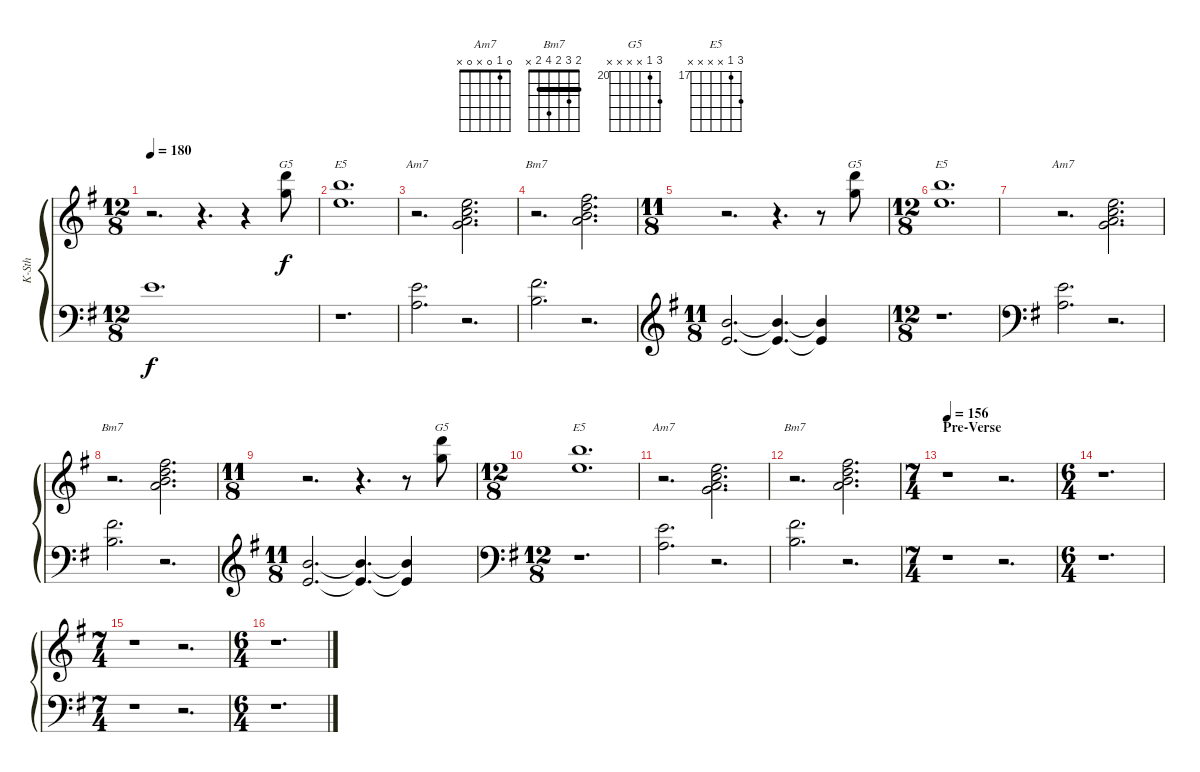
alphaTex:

\defaultSystemsLayout 4
\bracketExtendMode groupsimilarinstruments
\otherSystemsTrackNameOrientation horizontal
\track ("Bell Patch" "K-Sth") {multiBarRest instrument fx3crystal}
\staff {score}
\tuning (E4 B3 G3 D3 A2 E2)
\chord ("Am7" 0 1 0 x 0 x) {showfingering false}
\chord ("Bm7" 2 3 2 4 2 x) {showfingering false barre (2 2)}
\chord ("G5" 22 20 x x x x) {firstfret 20 showfingering false}
\chord ("E5" 19 17 x x x x) {firstfret 17 showfingering false}
\ts (12 8)
\tempo 180
\clef g2
\ks g
r.2{d dy f} r.4{d} r.4 (20.2{acc forcenatural} 22.1{acc forcenatural}).8{ch "G5"} |
(17.2{acc forcenatural} 19.1{acc forcenatural}).1{d ch "E5"} |
r.2{d ch "Am7"} (26.4{acc forcenatural} 17.3{acc forcenatural} 10.2{acc forcenatural} 3.1{acc forcenatural}).2{d} |
r.2{d ch "Bm7"} (5.1{acc forcenatural} 12.2{acc forcenatural} 19.3{acc forcenatural} 28.4{acc #}).2{d} |
\ts (11 8)
\beaming (8 3 3 3 2)
r.2{d} r.4{d} r.8 (20.2{acc forcenatural} 22.1{acc forcenatural}).8{ch "G5"} |
\ts (12 8)
\beaming (8 3 3 3 3)
(17.2{acc forcenatural} 19.1{acc forcenatural}).1{d ch "E5"} |
r.2{d ch "Am7"} (26.4{acc forcenatural} 17.3{acc forcenatural} 10.2{acc forcenatural} 3.1{acc forcenatural}).2{d} |
r.2{d ch "Bm7"} (5.1{acc forcenatural} 12.2{acc forcenatural} 19.3{acc forcenatural} 28.4{acc #}).2{d} |
\ts (11 8)
\beaming (8 3 3 3 3)
r.2{d} r.4{d} r.8 (20.2{acc forcenatural} 22.1{acc forcenatural}).8{ch "G5"} |
\ts (12 8)
\beaming (8 3 3 3 3)
(17.2{acc forcenatural} 19.1{acc forcenatural}).1{d ch "E5"} |
r.2{d ch "Am7"} (26.4{acc forcenatural} 17.3{acc forcenatural} 10.2{acc forcenatural} 3.1{acc forcenatural}).2{d} |
r.2{d ch "Bm7"} (5.1{acc forcenatural} 12.2{acc forcenatural} 19.3{acc forcenatural} 28.4{acc #}).2{d} |
\ts (7 4)
\beaming (8 2 2 2 2 2 2 2)
\section ("" "Pre-Verse")
\tempo (156 0.00625)
r.1 r.2{d} |
\ts (6 4)
\beaming (8 2 2 2 2 2 2 2)
r.1{d} |
\ts (7 4)
\beaming (8 2 2 2 2 2 2 2)
r.1 r.2{d} |
\ts (6 4)
\beaming (8 2 2 2 2 2 2 2)
r.1{d}
\staff {score}
\tuning (E4 B3 G3 D3 A2 E2)
\clef f4
\ottava regular
\simile none
\ks g
0.1{acc forcenatural}.1{d dy f} |
r.1{d} |
(2.3{acc forcenatural} 0.1{acc forcenatural}).2{d} r.2{d} |
(0.2{acc forcenatural} 2.1{acc #}).2{d} r.2{d} |
\clef g2
(0.1{acc forcenatural} 12.2{acc forcenatural}).2{d} (12.2{t acc forcenatural} 0.1{t acc forcenatural}).4{d} (12.2{t acc forcenatural} 0.1{t acc forcenatural}).4 |
r.1{d} |
\clef f4
(2.3{acc forcenatural} 0.1{acc forcenatural}).2{d} r.2{d} |
(0.2{acc forcenatural} 2.1{acc #}).2{d} r.2{d} |
\clef g2
(0.1{acc forcenatural} 12.2{acc forcenatural}).2{d} (12.2{t acc forcenatural} 0.1{t acc forcenatural}).4{d} (12.2{t acc forcenatural} 0.1{t acc forcenatural}).4 |
\clef f4
r.1{d} |
(2.3{acc forcenatural} 0.1{acc forcenatural}).2{d} r.2{d} |
(0.2{acc forcenatural} 2.1{acc #}).2{d} r.2{d} |
r.1 r.2{d} |
r.1{d} |
r.1 r.2{d} |
r.1{d}
